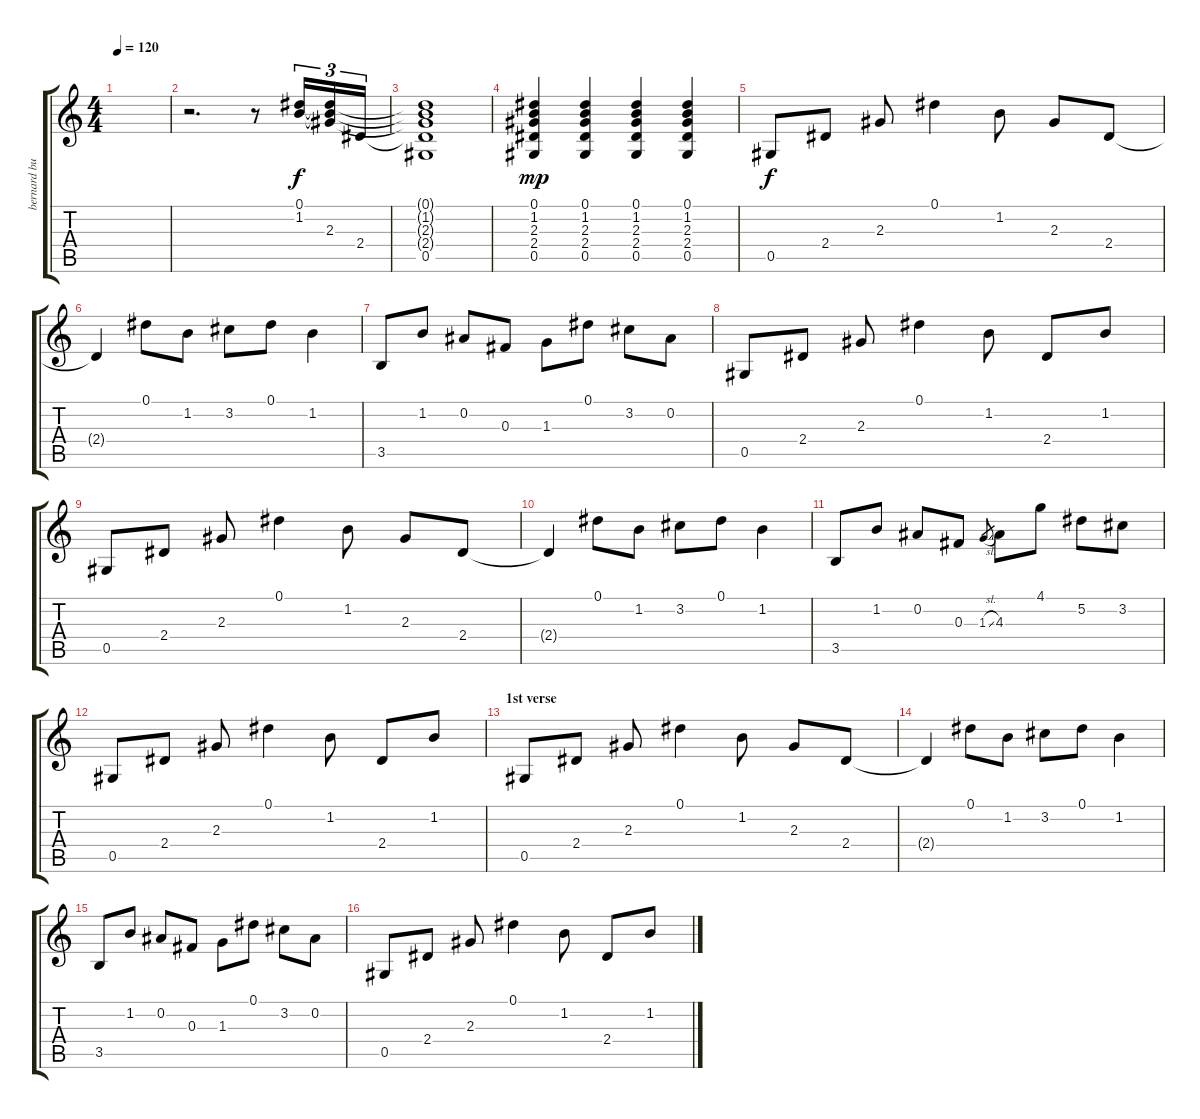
\track ("bernard butler" "bernard bu") {instrument overdrivenguitar}
\staff {score tabs}
\tuning (Eb4 Bb3 Gb3 Db3 Ab2 Eb2) {hide}
\ts (4 4)
\tempo 120
\clef g2
\ks c
|
r.2{d} r.8 (0.1 1.2).16{tu (3 2)} (0.1{t} 1.2{t} 2.3).16{tu (3 2)} 2.4.16{tu (3 2)} |
(0.1{t} 1.2{t} 2.3{t} 2.4{t} 0.5).1 |
(0.1 1.2 2.3 2.4 0.5).4{dy mp} (0.1 1.2 2.3 2.4 0.5).4 (0.1 1.2 2.3 2.4 0.5).4 (0.1 1.2 2.3 2.4 0.5).4 |
0.5.8{dy f} 2.4.8 2.3.8 0.1.4 1.2.8 2.3.8 2.4.8 |
2.4{t}.4 0.1.8 1.2.8 3.2.8 0.1.8 1.2.4 |
3.5.8 1.2.8 0.2.8 0.3.8 1.3.8 0.1.8 3.2.8 0.2.8 |
0.5.8 2.4.8 2.3.8 0.1.4 1.2.8 2.4.8 1.2.8 |
0.5.8 2.4.8 2.3.8 0.1.4 1.2.8 2.3.8 2.4.8 |
2.4{t}.4 0.1.8 1.2.8 3.2.8 0.1.8 1.2.4 |
3.5.8 1.2.8 0.2.8 0.3.8 1.3{sl}.8{gr} 4.3.8 4.1.8 5.2.8 3.2.8 |
0.5.8 2.4.8 2.3.8 0.1.4 1.2.8 2.4.8 1.2.8 |
\section ("" "1st verse")
0.5.8 2.4.8 2.3.8 0.1.4 1.2.8 2.3.8 2.4.8 |
2.4{t}.4 0.1.8 1.2.8 3.2.8 0.1.8 1.2.4 |
3.5.8 1.2.8 0.2.8 0.3.8 1.3.8 0.1.8 3.2.8 0.2.8 |
0.5.8 2.4.8 2.3.8 0.1.4 1.2.8 2.4.8 1.2.8
